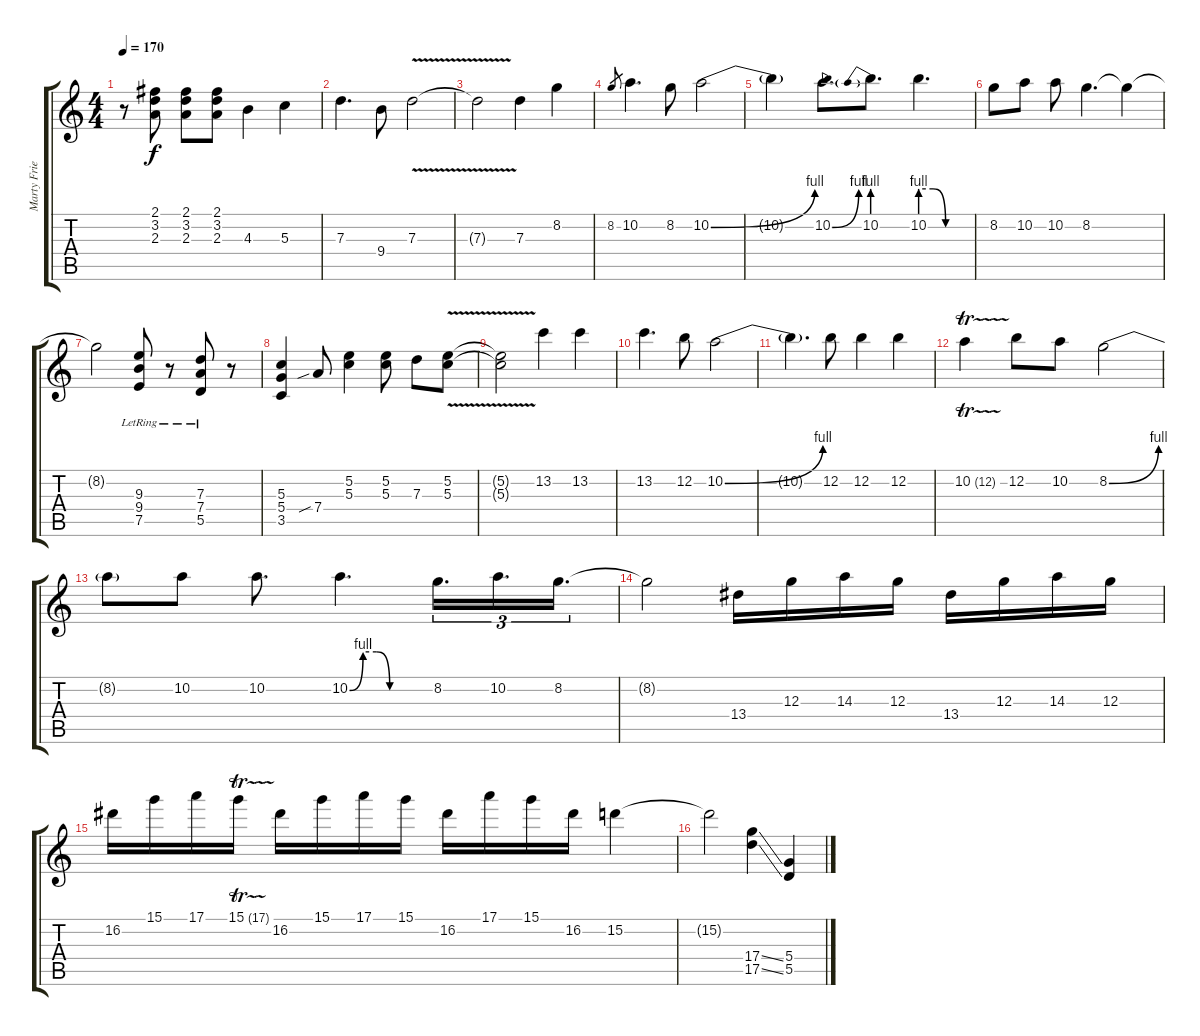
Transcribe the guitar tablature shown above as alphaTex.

\track ("Marty Friedman" "Marty Frie") {instrument distortionguitar}
\staff {score tabs}
\tuning (E4 B3 G3 D3 A2 E2) {hide}
\ts (4 4)
\tempo 170
\clef g2
\ks c
r.8{dy f} (2.1 3.2 2.3).8 (2.1 3.2 2.3).8 (2.1 3.2 2.3).8 4.3.4 5.3.4 |
7.3.4{d} 9.4.8 7.3{v}.2 |
7.3{t}.2 7.3.4 8.2.4 |
8.2.8{gr} 10.2.4{d} 8.2.8 10.2{be (bend 0 0 60 4)}.2 |
10.2{t}.4 10.2{be (bend 0 0 60 4)}.8{d} 10.2{be (prebend 0 4 60 4)}.8{d} 10.2{be (custom 0 4 15 4 30 0 60 0)}.4{d} |
8.2.8 10.2.8 10.2.8 8.2.4{d} 8.2{t}.4 |
8.2{t}.2 (9.3{lr} 9.4{lr} 7.5{lr}).8 r.8 (7.3{lr} 7.4{lr} 5.5{lr}).8 r.8 |
(5.3 5.4 3.5).4 7.4{sib}.8 (5.2 5.3).4 (5.2 5.3).8 7.3.8 (5.2 5.3{v}).8 |
(5.2{t} 5.3{t}).2 13.2.4 13.2.4 |
13.2.4{d} 12.2.8 10.2{be (bend 0 0 60 4)}.2 |
10.2{t}.4{d} 12.2.8 12.2.4 12.2.4 |
10.2{tr (12 16)}.4 12.2.8 10.2.8 8.2{be (bend 0 0 60 4)}.2 |
8.2{t}.8 10.2.8 10.2.8{d} 10.2{be (custom 0 0 10 4 20 4 30 0 60 0)}.4{d} 8.2.16{d tu (3 2)} 10.2.16{d tu (3 2)} 8.2.16{d tu (3 2)} |
8.2{t}.2 13.4.16 12.3.16 14.3.16 12.3.16 13.4.16 12.3.16 14.3.16 12.3.16 |
16.2.16 15.1.16 17.1.16 15.1{tr (17 32)}.16 16.2.16 15.1.16 17.1.16 15.1.16 16.2.16 17.1.16 15.1.16 16.2.16 15.2.4 |
15.2{t}.2 (17.4{ss} 17.5{ss}).4 (5.4 5.5).4
